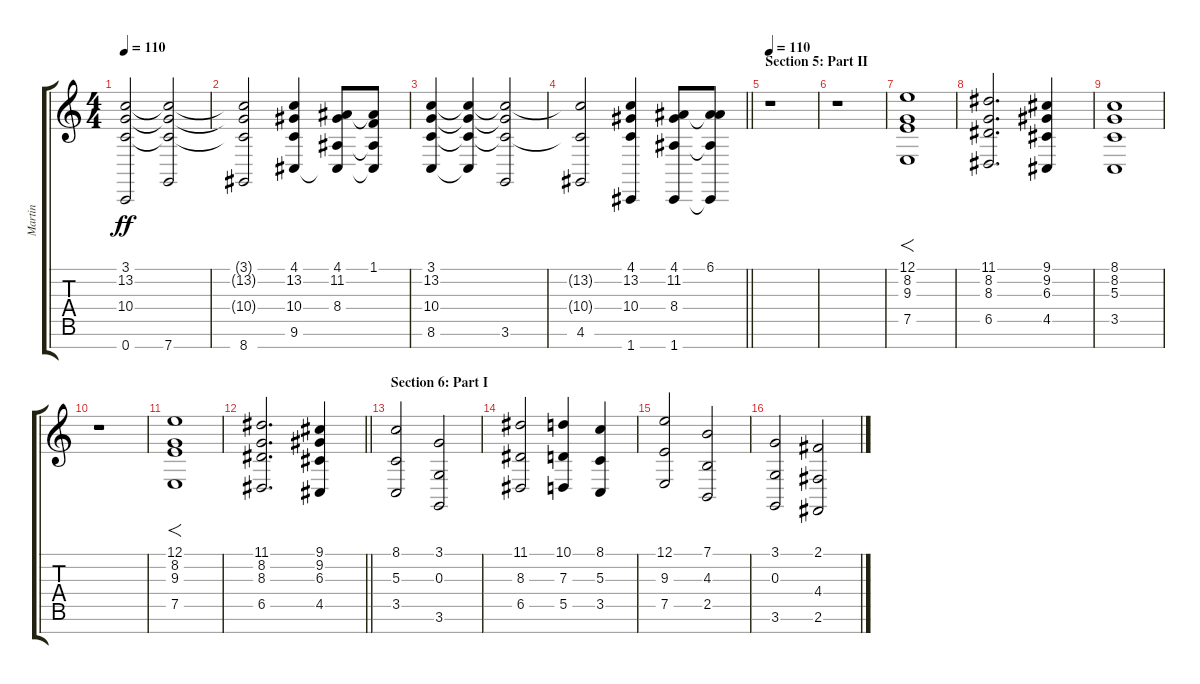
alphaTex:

\track ("Martin" "Martin") {instrument stringensemble1}
\staff {score tabs}
\tuning (E4 B3 G3 D3 A2 E2 C2) {hide}
\ts (4 4)
\tempo 110
\clef g2
\ks c
(3.1 13.2 10.4 0.7).2{dy ff} (3.1{t} 13.2{t} 10.4{t} 7.7).2 |
(3.1{t} 13.2{t} 10.4{t} 8.7).2 (4.1 13.2 10.4 9.6).4 (4.1 11.2 8.4 9.6{t}).8 (1.1 11.2{t} 8.4{t} 9.6{t}).8 |
(3.1 13.2 10.4 8.6).4 (3.1{t} 13.2{t} 10.4{t} 8.6{t}).4 (3.1{t} 13.2{t} 10.4{t} 3.6).2 |
\barLineRight lightlight
(13.2{t} 10.4{t} 4.6).2 (4.1 13.2 10.4 1.7).4 (4.1 11.2 8.4 1.7).8 (6.1 11.2{t} 8.4{t} 1.7{t}).8 |
\section ("" "Section 5: Part II")
\tempo 110
r.1{volume 12} |
r.1 |
(12.1 8.2 9.3 7.5).1{f} |
(11.1 8.2 8.3 6.5).2{d} (9.1 9.2 6.3 4.5).4 |
(8.1 8.2 5.3 3.5).1 |
r.1 |
(12.1 8.2 9.3 7.5).1{f} |
\barLineRight lightlight
(11.1 8.2 8.3 6.5).2{d} (9.1 9.2 6.3 4.5).4 |
\section ("" "Section 6: Part I")
(8.1 5.3 3.5).2 (3.1 0.3 3.6).2 |
(11.1 8.3 6.5).2 (10.1 7.3 5.5).4 (8.1 5.3 3.5).4 |
(12.1 9.3 7.5).2 (7.1 4.3 2.5).2 |
(3.1 0.3 3.6).2 (2.1 4.4 2.6).2
